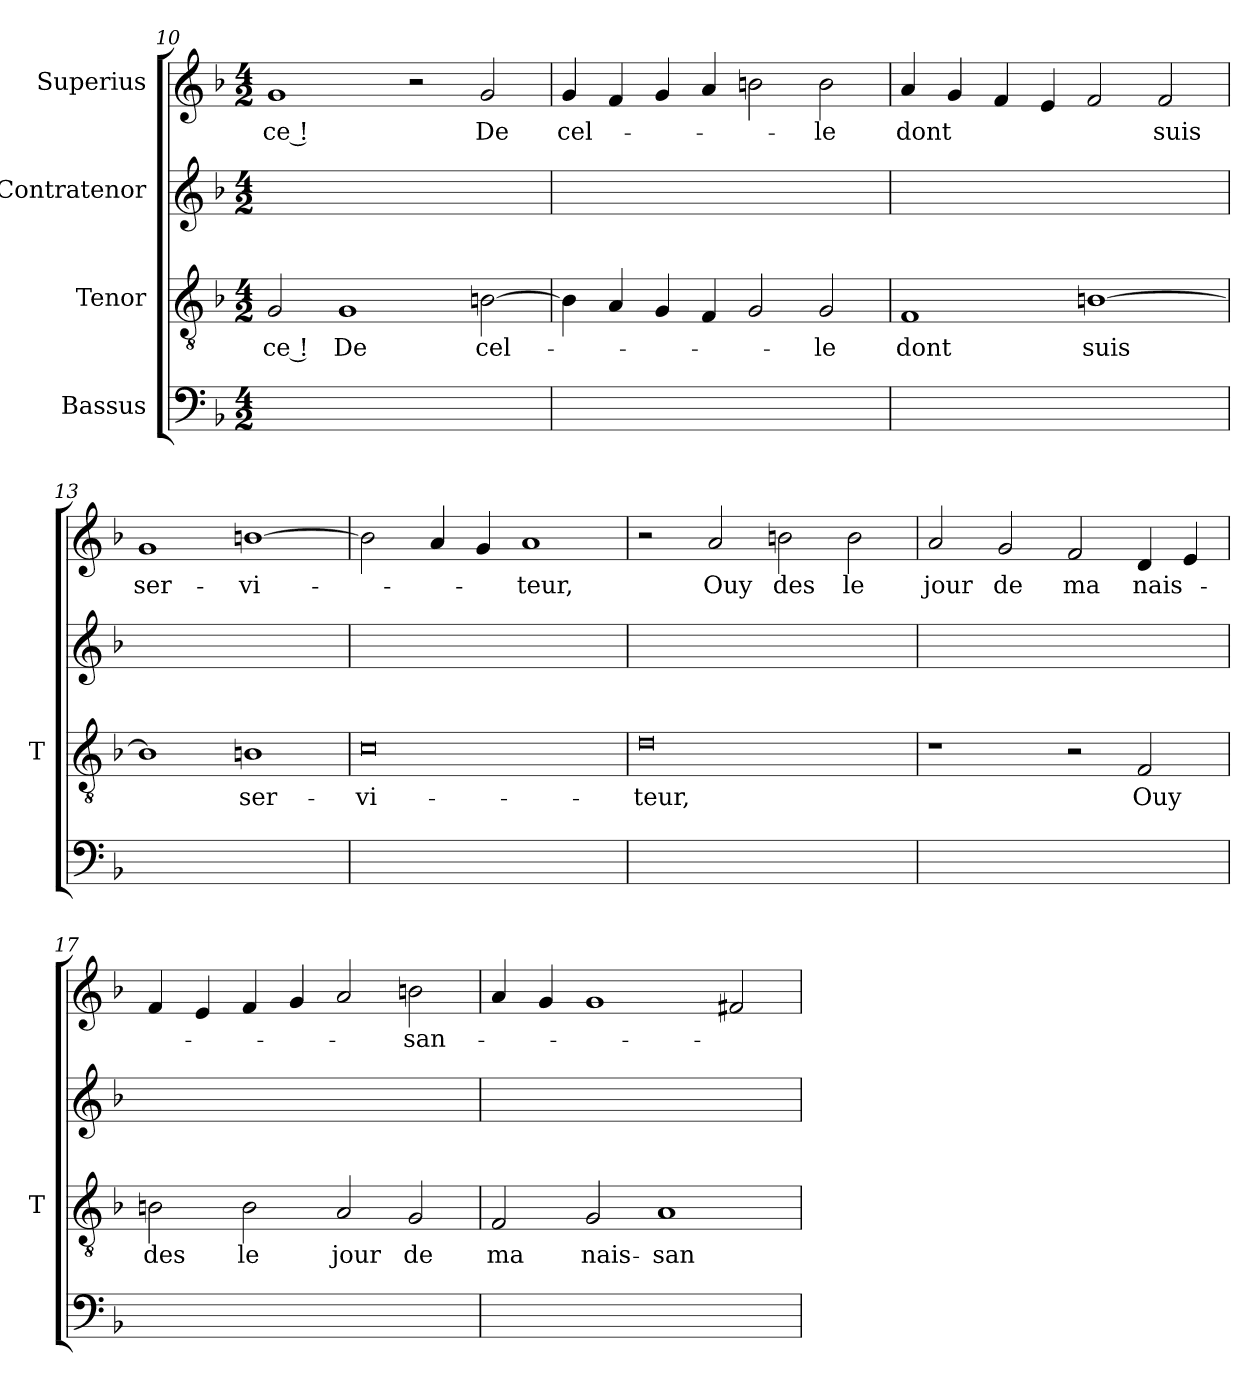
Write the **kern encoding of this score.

**kern	**kern	**text	**kern	**kern	**text
*part4	*part3	*part3	*part2	*part1	*part1
*staff4	*staff3	*staff3	*staff2	*staff1	*staff1
*I"Bassus	*I"Tenor	*	*I"Contratenor	*I"Superius	*
*	*I'T	*	*	*	*
*clefF4	*clefGv2	*	*clefG2	*clefG2	*
*k[b-]	*k[b-]	*	*k[b-]	*k[b-]	*
*M4/2	*M4/2	*	*M4/2	*M4/2	*
=10	=10	=10	=10	=10	=10
0ryy	2G	-ce !	0ryy	1g	-ce !
.	1G	-De	.	.	.
.	.	.	.	2r	.
.	[2Bn	cel-	.	2g	-De
=11	=11	=11	=11	=11	=11
0ryy	4B]	.	0ryy	4g	cel-
.	4A	.	.	4f	.
.	4G	.	.	4g	.
.	4F	.	.	4a	.
.	2G	.	.	2b	.
.	2G	-le	.	2b	-le
=12	=12	=12	=12	=12	=12
0ryy	1F	-dont	0ryy	4a	-dont
.	.	.	.	4g	.
.	.	.	.	4f	.
.	.	.	.	4e	.
.	[1Bn	-suis	.	2f	.
.	.	.	.	2f	-suis
=13	=13	=13	=13	=13	=13
0ryy	1B]	.	0ryy	1g	ser-
.	1Bn	ser-	.	[1b	vi-
=14	=14	=14	=14	=14	=14
0ryy	0c	vi-	0ryy	2b]	.
.	.	.	.	4a	.
.	.	.	.	4g	.
.	.	.	.	1a	-teur,
=15	=15	=15	=15	=15	=15
0ryy	0d	-teur,	0ryy	2r	.
.	.	.	.	2a	-Ouy
.	.	.	.	2b	-des
.	.	.	.	2b	-le
=16	=16	=16	=16	=16	=16
0ryy	1r	.	0ryy	2a	-jour
.	.	.	.	2g	-de
.	2r	.	.	2f	-ma
.	2F	-Ouy	.	4d	nais-
.	.	.	.	4e	.
=17	=17	=17	=17	=17	=17
0ryy	2Bn	-des	0ryy	4f	.
.	.	.	.	4e	.
.	2B	-le	.	4f	.
.	.	.	.	4g	.
.	2A	-jour	.	2a	.
.	2G	-de	.	2b	san-
=18	=18	=18	=18	=18	=18
0ryy	2F	-ma	0ryy	4a	.
.	.	.	.	4g	.
.	2G	nais-	.	1g	.
.	1A	san-	.	.	.
.	.	.	.	2f#X	.
=	=	=	=	=	=
*-	*-	*-	*-	*-	*-
